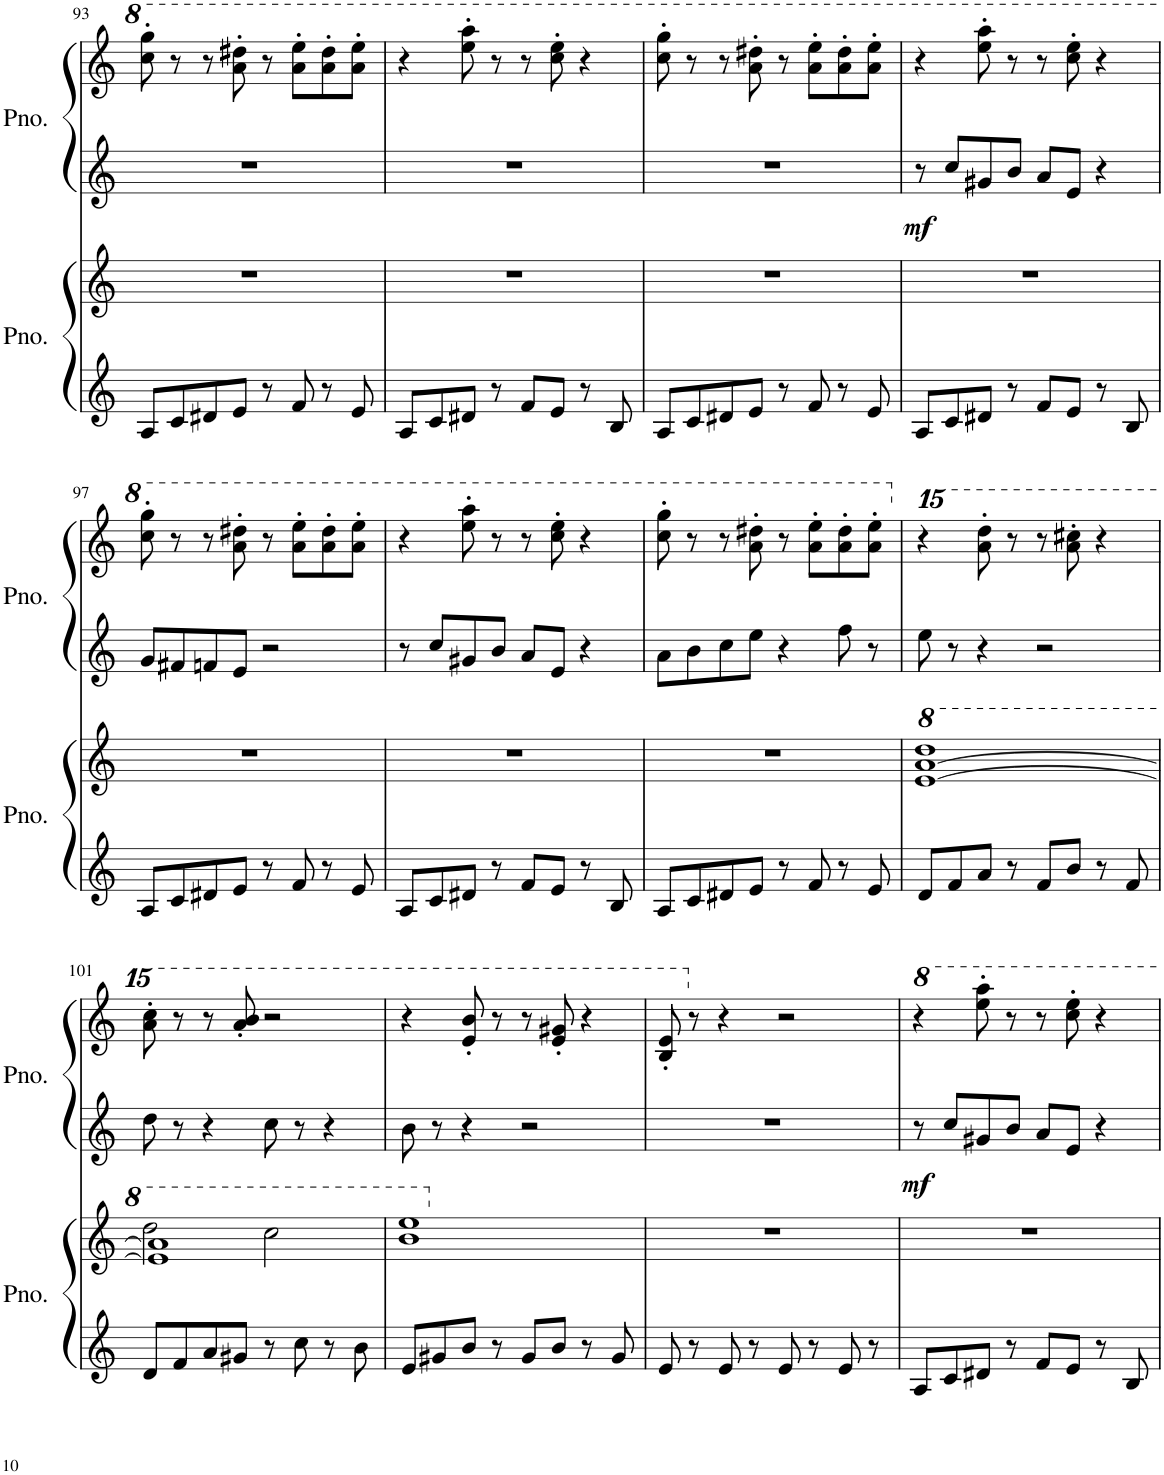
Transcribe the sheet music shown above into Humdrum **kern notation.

**kern	**kern	**kern	**kern	**dynam
*part2	*part2	*part1	*part1	*part1
*staff4	*staff3	*staff2	*staff1	*staff1/2
*I"Piano	*	*I"Piano	*	*
*I'Pno.	*	*I'Pno.	*	*
!!LO:PB:g=z
*clefG2	*clefG2	*clefG2	*clefG2	*
*k[]	*k[]	*k[]	*k[]	*
*M4/4	*M4/4	*M4/4	*M4/4	*
=93	=93	=93	=93	=93
8A/L	1r	1r	8ccc\' 8ggg\'	.
8c/	.	.	8r	.
8d#X/	.	.	8r	.
8e/J	.	.	8aa\' 8ddd#X\'	.
8r	.	.	8r	.
8f/	.	.	8aa\' 8eee\'L	.
8r	.	.	8aa\' 8ddd#\'	.
8e/	.	.	8aa\' 8eee\'J	.
=94	=94	=94	=94	=94
8A/L	1r	1r	4r	.
8c/	.	.	.	.
8d#X/J	.	.	8eee\' 8aaa\'	.
8r	.	.	8r	.
8f/L	.	.	8r	.
8e/J	.	.	8ccc\' 8eee\'	.
8r	.	.	4r	.
8B/	.	.	.	.
=95	=95	=95	=95	=95
8A/L	1r	1r	8ccc\' 8ggg\'	.
8c/	.	.	8r	.
8d#X/	.	.	8r	.
8e/J	.	.	8aa\' 8ddd#X\'	.
8r	.	.	8r	.
8f/	.	.	8aa\' 8eee\'L	.
8r	.	.	8aa\' 8ddd#\'	.
8e/	.	.	8aa\' 8eee\'J	.
=96	=96	=96	=96	=96
!	!	!	!	!LO:DY:b=2
8A/L	1r	8r	4r	mf
8c/	.	8cc/L	.	.
8d#X/J	.	8g#X/	8eee\' 8aaa\'	.
8r	.	8b/J	8r	.
8f/L	.	8a/L	8r	.
8e/J	.	8e/J	8ccc\' 8eee\'	.
8r	.	4r	4r	.
8B/	.	.	.	.
!!LO:LB:g=z
=97	=97	=97	=97	=97
8A/L	1r	8g/L	8ccc\' 8ggg\'	.
8c/	.	8f#X/	8r	.
8d#X/	.	8fn/	8r	.
8e/J	.	8e/J	8aa\' 8ddd#X\'	.
8r	.	2r	8r	.
8f/	.	.	8aa\' 8eee\'L	.
8r	.	.	8aa\' 8ddd#\'	.
8e/	.	.	8aa\' 8eee\'J	.
=98	=98	=98	=98	=98
8A/L	1r	8r	4r	.
8c/	.	8cc/L	.	.
8d#X/J	.	8g#X/	8eee\' 8aaa\'	.
8r	.	8b/J	8r	.
8f/L	.	8a/L	8r	.
8e/J	.	8e/J	8ccc\' 8eee\'	.
8r	.	4r	4r	.
8B/	.	.	.	.
=99	=99	=99	=99	=99
8A/L	1r	8a\L	8ccc\' 8ggg\'	.
8c/	.	8b\	8r	.
8d#X/	.	8cc\	8r	.
8e/J	.	8ee\J	8aa\' 8ddd#X\'	.
8r	.	4r	8r	.
8f/	.	.	8aa\' 8eee\'L	.
8r	.	8ff\	8aa\' 8ddd#\'	.
8e/	.	8r	8aa\' 8eee\'J	.
=100	=100	=100	=100	=100
*	*8va	*	*	*
*	*	*	*15ma	*
8d/L	[1ee [1aa 1ddd	8ee\	4r	.
8f/	.	8r	.	.
8a/J	.	4r	8aaa\' 8dddd\'	.
8r	.	.	8r	.
8f/L	.	2r	8r	.
8b/J	.	.	8aaa\' 8cccc#X\'	.
8r	.	.	4r	.
8f/	.	.	.	.
!!LO:LB:g=z
=101	=101	=101	=101	=101
*	*^	*	*	*
8d/L	1ee] 1aa]	2ddd\	8dd\	8aaa\' 8cccc\'	.
8f/	.	.	8r	8r	.
8a/	.	.	4r	8r	.
8g#X/J	.	.	.	8aaa/' 8bbb/'	.
8r	.	2ccc\	8cc\	2r	.
8cc\	.	.	8r	.	.
8r	.	.	4r	.	.
8b\	.	.	.	.	.
*	*v	*v	*	*	*
=102	=102	=102	=102	=102
8e/L	1bb 1eee	8b\	4r	.
8g#X/	.	8r	.	.
8b/J	.	4r	8eee/' 8bbb/'	.
8r	.	.	8r	.
8g#/L	.	2r	8r	.
8b/J	.	.	8eee/' 8ggg#X/'	.
8r	.	.	4r	.
8g#/	.	.	.	.
=103	=103	=103	=103	=103
*	*X8va	*	*	*
8e/	1r	1r	8bb/' 8eee/'	.
*	*	*	*X15ma	*
8r	.	.	8r	.
8e/	.	.	4r	.
8r	.	.	.	.
8e/	.	.	2r	.
8r	.	.	.	.
8e/	.	.	.	.
8r	.	.	.	.
=104	=104	=104	=104	=104
!	!	!	!	!LO:DY:b=2
8A/L	1r	8r	4r	mf
8c/	.	8cc/L	.	.
8d#X/J	.	8g#X/	8eee\' 8aaa\'	.
8r	.	8b/J	8r	.
8f/L	.	8a/L	8r	.
8e/J	.	8e/J	8ccc\' 8eee\'	.
8r	.	4r	4r	.
8B/	.	.	.	.
=	=	=	=	=
*-	*-	*-	*-	*-
